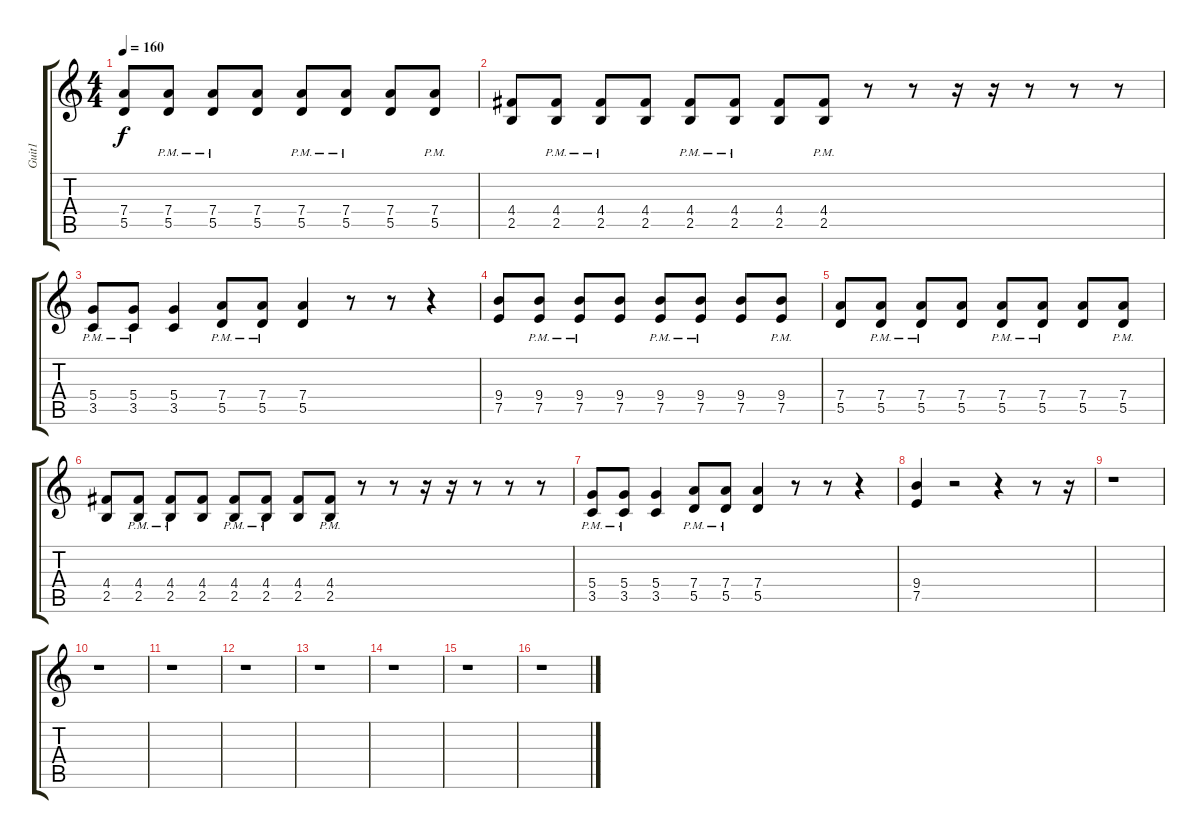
\track ("Guit1" "Guit1") {instrument overdrivenguitar}
\staff {score tabs}
\tuning (E4 B3 G3 D3 A2 E2) {hide}
\ts (4 4)
\tempo 160
\clef g2
\ks c
(7.4 5.5).8{dy f} (7.4{pm} 5.5{pm}).8 (7.4{pm} 5.5{pm}).8 (7.4 5.5).8 (7.4{pm} 5.5{pm}).8 (7.4{pm} 5.5{pm}).8 (7.4 5.5).8 (7.4{pm} 5.5{pm}).8 |
(4.4 2.5).8 (4.4{pm} 2.5{pm}).8 (4.4{pm} 2.5{pm}).8 (4.4 2.5).8 (4.4{pm} 2.5{pm}).8 (4.4{pm} 2.5{pm}).8 (4.4 2.5).8 (4.4{pm} 2.5{pm}).8 r.8 r.8 r.16 r.16 r.8 r.8 r.8 |
(5.4{pm} 3.5{pm}).8 (5.4{pm} 3.5{pm}).8 (5.4 3.5).4 (7.4{pm} 5.5{pm}).8 (7.4{pm} 5.5{pm}).8 (7.4 5.5).4 r.8 r.8 r.4 |
(9.4 7.5).8 (9.4{pm} 7.5{pm}).8 (9.4{pm} 7.5{pm}).8 (9.4 7.5).8 (9.4{pm} 7.5{pm}).8 (9.4{pm} 7.5{pm}).8 (9.4 7.5).8 (9.4{pm} 7.5{pm}).8 |
(7.4 5.5).8 (7.4{pm} 5.5{pm}).8 (7.4{pm} 5.5{pm}).8 (7.4 5.5).8 (7.4{pm} 5.5{pm}).8 (7.4{pm} 5.5{pm}).8 (7.4 5.5).8 (7.4{pm} 5.5{pm}).8 |
(4.4 2.5).8 (4.4{pm} 2.5{pm}).8 (4.4{pm} 2.5{pm}).8 (4.4 2.5).8 (4.4{pm} 2.5{pm}).8 (4.4{pm} 2.5{pm}).8 (4.4 2.5).8 (4.4{pm} 2.5{pm}).8 r.8 r.8 r.16 r.16 r.8 r.8 r.8 |
(5.4{pm} 3.5{pm}).8 (5.4{pm} 3.5{pm}).8 (5.4 3.5).4 (7.4{pm} 5.5{pm}).8 (7.4{pm} 5.5{pm}).8 (7.4 5.5).4 r.8 r.8 r.4 |
(9.4 7.5).4 r.2 r.4 r.8 r.16 |
r.1 |
r.1 |
r.1 |
r.1 |
r.1 |
r.1 |
r.1 |
r.1
